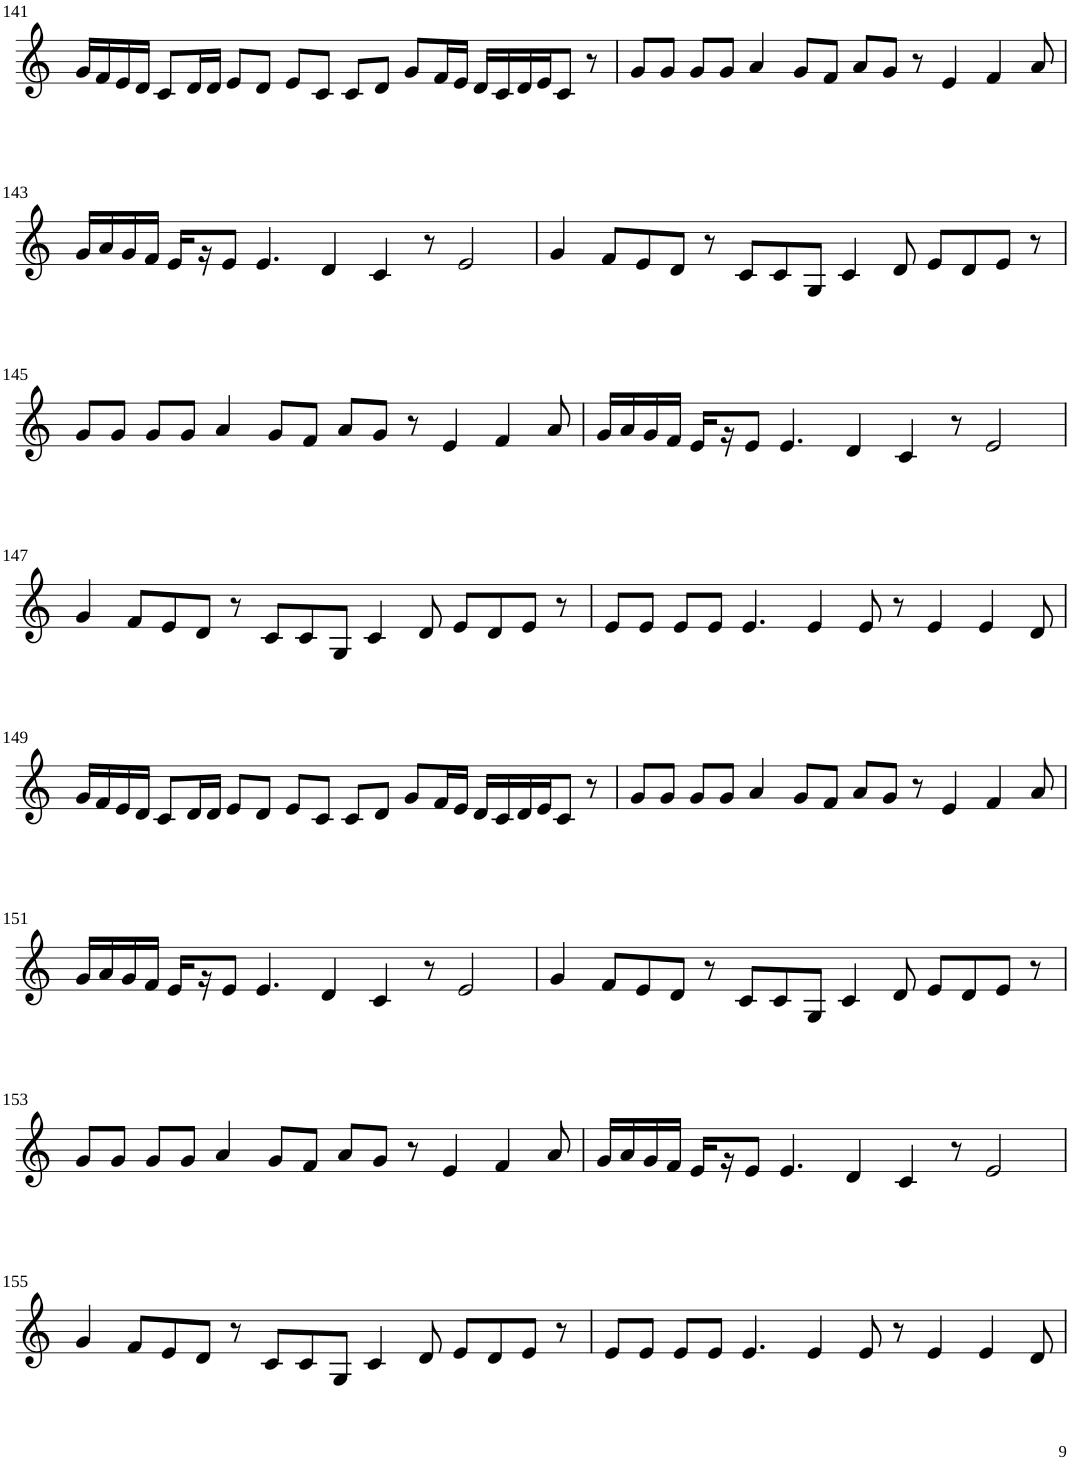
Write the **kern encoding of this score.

**kern
*part1
*staff1
*I"Violin
!!LO:PB:g=z
*clefG2
*k[]
*M8/4
=141
16g/LL
16f/
16e/
16d/JJ
8c/L
16d/L
16d/JJ
8e/L
8d/J
8e/L
8c/J
8c/L
8d/J
8g/L
16f/L
16e/JJ
16d/LL
16c/
16d/
16e/J
8c/J
8r
=142
8g/L
8g/J
8g/L
8g/J
4a/
8g/L
8f/J
8a/L
8g/J
8r
4e/
4f/
8a/
!!LO:LB:g=z
=143
16g/LL
16a/
16g/
16f/JJ
16e/LL
16r
8e/J
4.e/
4d/
4c/
8r
2e/
=144
4g/
8f/L
8e/
8d/J
8r
8c/L
8c/
8G/J
4c/
8d/
8e/L
8d/
8e/J
8r
!!LO:LB:g=z
=145
8g/L
8g/J
8g/L
8g/J
4a/
8g/L
8f/J
8a/L
8g/J
8r
4e/
4f/
8a/
=146
16g/LL
16a/
16g/
16f/JJ
16e/LL
16r
8e/J
4.e/
4d/
4c/
8r
2e/
!!LO:LB:g=z
=147
4g/
8f/L
8e/
8d/J
8r
8c/L
8c/
8G/J
4c/
8d/
8e/L
8d/
8e/J
8r
=148
8e/L
8e/J
8e/L
8e/J
4.e/
4e/
8e/
8r
4e/
4e/
8d/
!!LO:LB:g=z
=149
16g/LL
16f/
16e/
16d/JJ
8c/L
16d/L
16d/JJ
8e/L
8d/J
8e/L
8c/J
8c/L
8d/J
8g/L
16f/L
16e/JJ
16d/LL
16c/
16d/
16e/J
8c/J
8r
=150
8g/L
8g/J
8g/L
8g/J
4a/
8g/L
8f/J
8a/L
8g/J
8r
4e/
4f/
8a/
!!LO:LB:g=z
=151
16g/LL
16a/
16g/
16f/JJ
16e/LL
16r
8e/J
4.e/
4d/
4c/
8r
2e/
=152
4g/
8f/L
8e/
8d/J
8r
8c/L
8c/
8G/J
4c/
8d/
8e/L
8d/
8e/J
8r
!!LO:LB:g=z
=153
8g/L
8g/J
8g/L
8g/J
4a/
8g/L
8f/J
8a/L
8g/J
8r
4e/
4f/
8a/
=154
16g/LL
16a/
16g/
16f/JJ
16e/LL
16r
8e/J
4.e/
4d/
4c/
8r
2e/
!!LO:LB:g=z
=155
4g/
8f/L
8e/
8d/J
8r
8c/L
8c/
8G/J
4c/
8d/
8e/L
8d/
8e/J
8r
=156
8e/L
8e/J
8e/L
8e/J
4.e/
4e/
8e/
8r
4e/
4e/
8d/
=
*-
